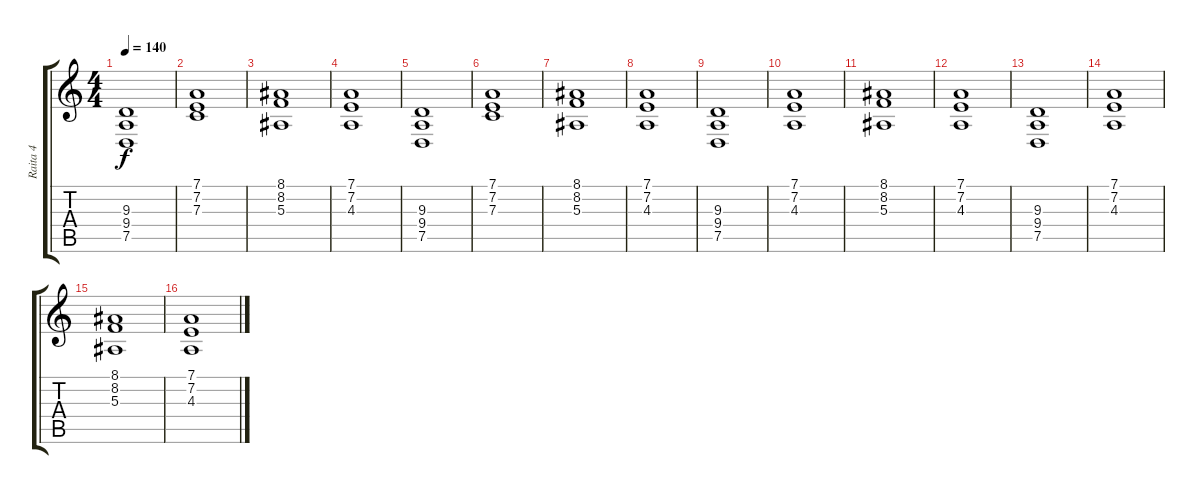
\track ("Raita 4" "Raita 4") {instrument stringensemble1}
\staff {score tabs}
\tuning (D4 A3 F3 C3 G2 D2) {hide}
\ts (4 4)
\tempo 140
\clef g2
\ks c
(9.3 9.4 7.5).1{dy f} |
(7.1 7.2 7.3).1 |
(8.1 8.2 5.3).1 |
(7.1 7.2 4.3).1 |
(9.3 9.4 7.5).1 |
(7.1 7.2 7.3).1 |
(8.1 8.2 5.3).1 |
(7.1 7.2 4.3).1 |
(9.3 9.4 7.5).1 |
(7.1 7.2 4.3).1 |
(8.1 8.2 5.3).1 |
(7.1 7.2 4.3).1 |
(9.3 9.4 7.5).1 |
(7.1 7.2 4.3).1 |
(8.1 8.2 5.3).1 |
(7.1 7.2 4.3).1
